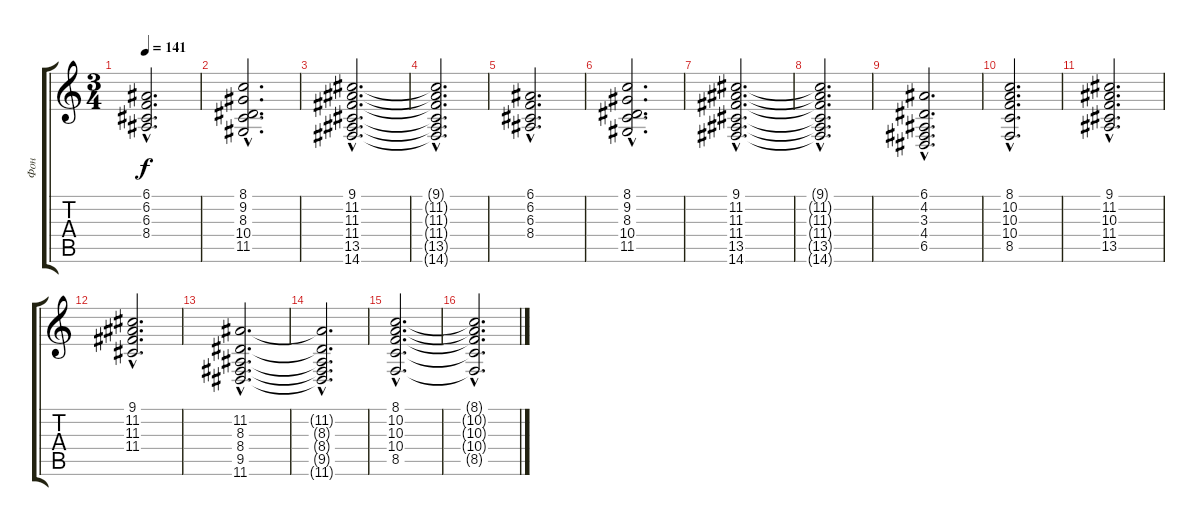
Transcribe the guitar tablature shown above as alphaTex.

\track ("Фон" "Фон") {instrument stringensemble1}
\staff {score tabs}
\tuning (E4 B3 G3 D3 A2 E2) {hide}
\ts (3 4)
\tempo 141
\clef g2
\ks c
(6.1{hac} 6.2{hac} 6.3{hac} 8.4{hac}).2{d dy f} |
(8.1{hac} 9.2{hac} 8.3{hac} 10.4{hac} 11.5{hac}).2{d} |
(9.1{hac} 11.2{hac} 11.3{hac} 11.4{hac} 13.5{hac} 14.6{hac}).2{d} |
(9.1{hac t} 11.2{hac t} 11.3{hac t} 11.4{hac t} 13.5{hac t} 14.6{hac t}).2{d} |
(6.1{hac} 6.2{hac} 6.3{hac} 8.4{hac}).2{d} |
(8.1{hac} 9.2{hac} 8.3{hac} 10.4{hac} 11.5{hac}).2{d} |
(9.1{hac} 11.2{hac} 11.3{hac} 11.4{hac} 13.5{hac} 14.6{hac}).2{d} |
(9.1{hac t} 11.2{hac t} 11.3{hac t} 11.4{hac t} 13.5{hac t} 14.6{hac t}).2{d} |
(6.1{hac} 4.2{hac} 3.3{hac} 4.4{hac} 6.5{hac}).2{d} |
(8.1{hac} 10.2{hac} 10.3{hac} 10.4{hac} 8.5{hac}).2{d} |
(9.1{hac} 11.2{hac} 10.3{hac} 11.4{hac} 13.5{hac}).2{d} |
(9.1{hac} 11.2{hac} 11.3{hac} 11.4{hac}).2{d} |
(11.2{hac} 8.3{hac} 8.4{hac} 9.5{hac} 11.6{hac}).2{d} |
(11.2{hac t} 8.3{hac t} 8.4{hac t} 9.5{hac t} 11.6{hac t}).2{d} |
(8.1{hac} 10.2{hac} 10.3{hac} 10.4{hac} 8.5{hac}).2{d} |
(8.1{hac t} 10.2{hac t} 10.3{hac t} 10.4{hac t} 8.5{hac t}).2{d}
